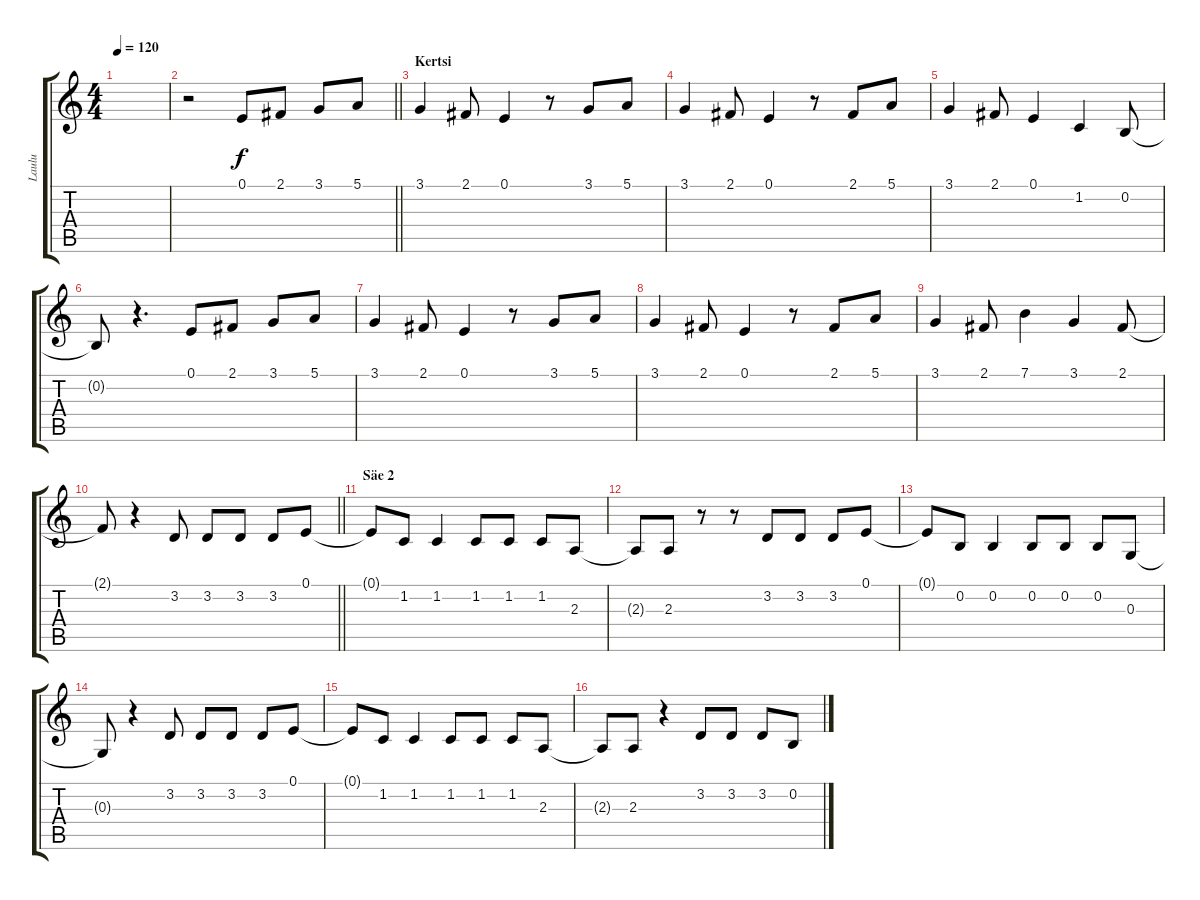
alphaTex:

\track ("Laulu" "Laulu") {instrument lead6voice}
\staff {score tabs}
\tuning (E4 B3 G3 D3 A2 E2) {hide}
\ts (4 4)
\tempo 120
\clef g2
\ks c
|
\barLineRight lightlight
r.2 0.1.8 2.1.8 3.1.8 5.1.8 |
\section ("" "Kertsi")
3.1.4 2.1.8 0.1.4 r.8 3.1.8 5.1.8 |
3.1.4 2.1.8 0.1.4 r.8 2.1.8 5.1.8 |
3.1.4 2.1.8 0.1.4 1.2.4 0.2.8 |
0.2{t}.8 r.4{d} 0.1.8 2.1.8 3.1.8 5.1.8 |
3.1.4 2.1.8 0.1.4 r.8 3.1.8 5.1.8 |
3.1.4 2.1.8 0.1.4 r.8 2.1.8 5.1.8 |
3.1.4 2.1.8 7.1.4 3.1.4 2.1.8 |
\barLineRight lightlight
2.1{t}.8 r.4 3.2.8 3.2.8 3.2.8 3.2.8 0.1.8 |
\section ("" "Säe 2")
0.1{t}.8 1.2.8 1.2.4 1.2.8 1.2.8 1.2.8 2.3.8 |
2.3{t}.8 2.3.8 r.8 r.8 3.2.8 3.2.8 3.2.8 0.1.8 |
0.1{t}.8 0.2.8 0.2.4 0.2.8 0.2.8 0.2.8 0.3.8 |
0.3{t}.8 r.4 3.2.8 3.2.8 3.2.8 3.2.8 0.1.8 |
0.1{t}.8 1.2.8 1.2.4 1.2.8 1.2.8 1.2.8 2.3.8 |
2.3{t}.8 2.3.8 r.4 3.2.8 3.2.8 3.2.8 0.2.8
